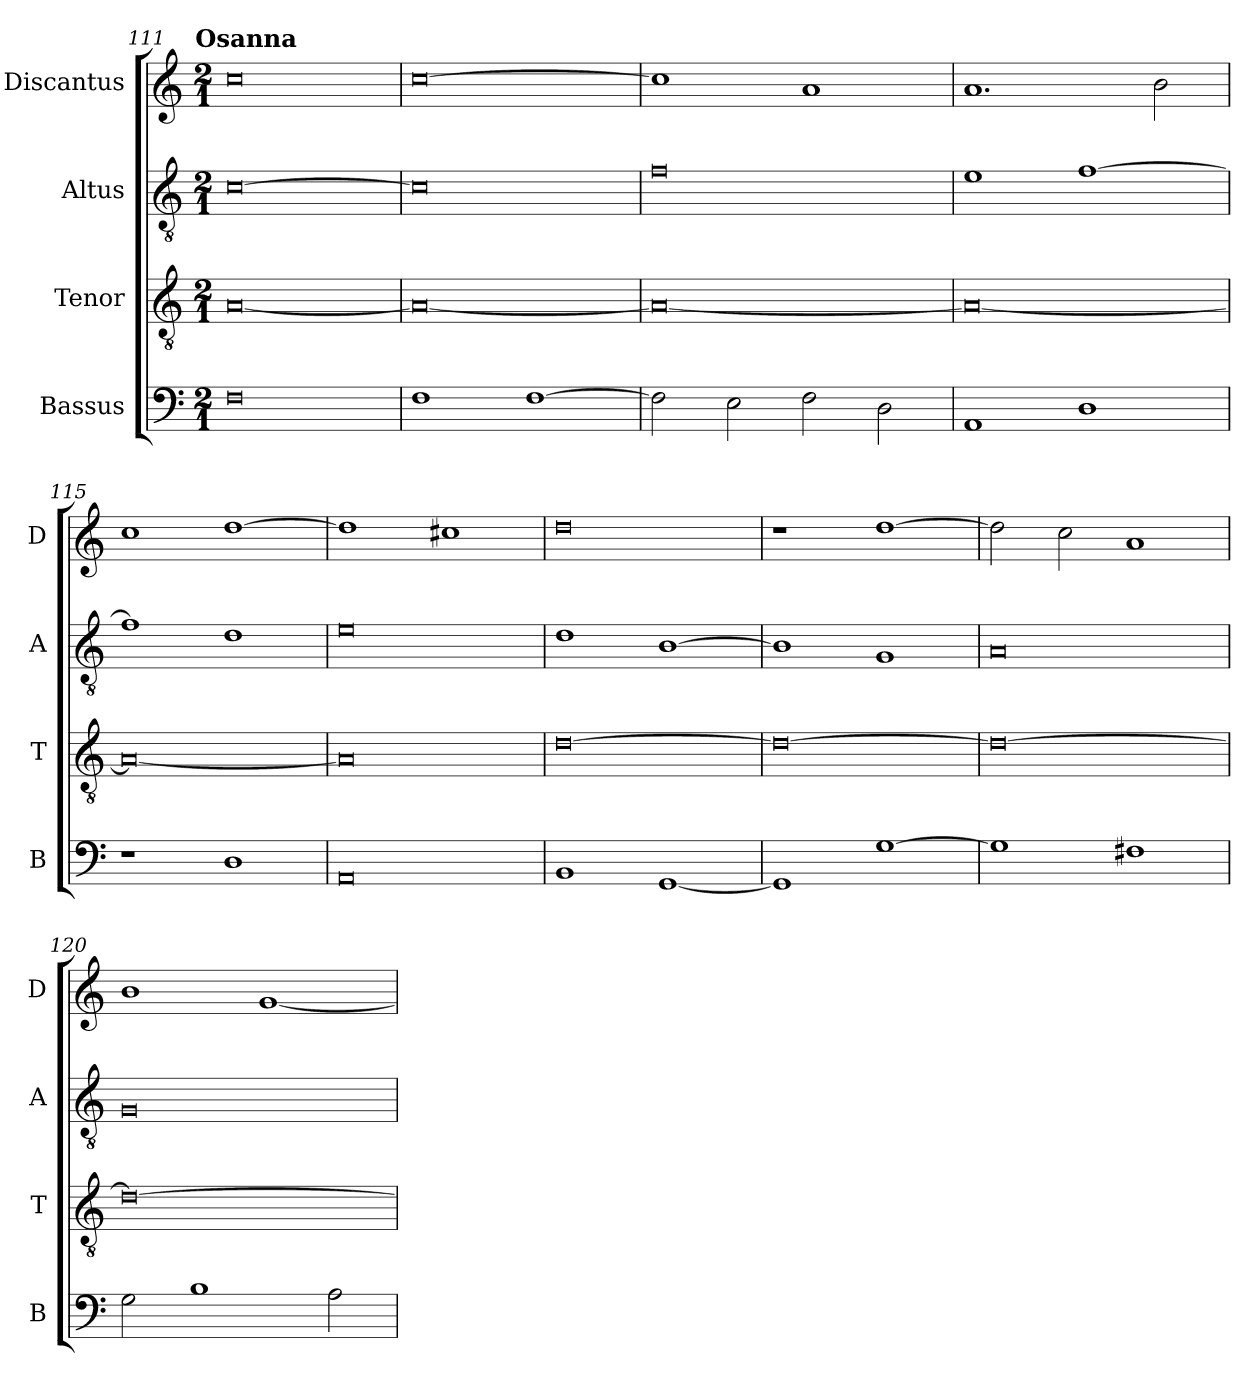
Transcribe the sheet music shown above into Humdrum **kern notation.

**kern	**kern	**kern	**kern
*part4	*part3	*part2	*part1
*staff4	*staff3	*staff2	*staff1
*I"Bassus	*I"Tenor	*I"Altus	*I"Discantus
*I'B	*I'T	*I'A	*I'D
!!LO:LB:g=z
*clefF4	*clefGv2	*clefGv2	*clefG2
*k[]	*k[]	*k[]	*k[]
!!LO:TX:omd:t=Osanna
*M2/1	*M2/1	*M2/1	*M2/1
=111	=111	=111	=111
0F	[0A	[0c	0cc
=112	=112	=112	=112
1F	0A_	0c]	[0cc
[1F	.	.	.
=113	=113	=113	=113
2F\]	0A_	0f	1cc]
2E\	.	.	.
2F\	.	.	1a
2D\	.	.	.
=114	=114	=114	=114
1AA	0A_	1e	1.a
1D	.	[1f	.
.	.	.	2b\
=115	=115	=115	=115
1r	0A_	1f]	1cc
1D	.	1d	[1dd
=116	=116	=116	=116
0AA	0A]	0e	1dd]
.	.	.	1cc#X
=117	=117	=117	=117
1BB	[0d	1d	0dd
[1GG	.	[1B	.
=118	=118	=118	=118
1GG]	0d_	1B]	1r
[1G	.	1G	[1dd
=119	=119	=119	=119
1G]	0d_	0A	2dd\]
.	.	.	2cc\
1F#X	.	.	1a
=120	=120	=120	=120
2G\	0d_	0G	1b
1B	.	.	.
.	.	.	[1g
2A\	.	.	.
=	=	=	=
*-	*-	*-	*-
